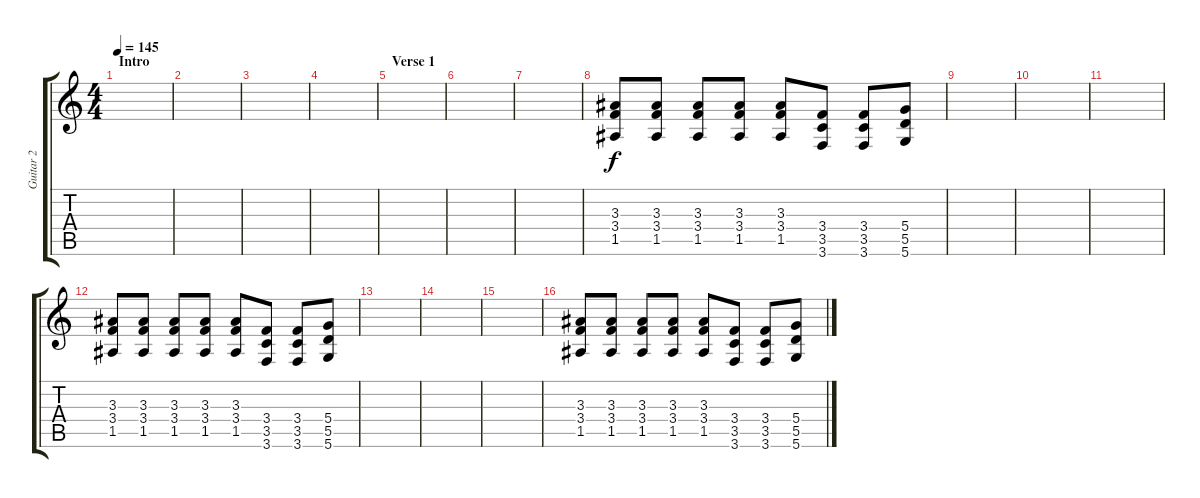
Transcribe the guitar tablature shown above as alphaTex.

\track ("Guitar 2" "Guitar 2") {instrument distortionguitar}
\staff {score tabs}
\tuning (E4 B3 G3 D3 A2 D2) {hide}
\ts (4 4)
\section ("" "Intro")
\tempo 145
\clef g2
\ks c
|
|
|
|
\section ("" "Verse 1")
|
|
|
(3.3 3.4 1.5).8 (3.3 3.4 1.5).8 (3.3 3.4 1.5).8 (3.3 3.4 1.5).8 (3.3 3.4 1.5).8 (3.4 3.5 3.6).8 (3.4 3.5 3.6).8 (5.4 5.5 5.6).8 |
|
|
|
(3.3 3.4 1.5).8 (3.3 3.4 1.5).8 (3.3 3.4 1.5).8 (3.3 3.4 1.5).8 (3.3 3.4 1.5).8 (3.4 3.5 3.6).8 (3.4 3.5 3.6).8 (5.4 5.5 5.6).8 |
|
|
|
(3.3 3.4 1.5).8 (3.3 3.4 1.5).8 (3.3 3.4 1.5).8 (3.3 3.4 1.5).8 (3.3 3.4 1.5).8 (3.4 3.5 3.6).8 (3.4 3.5 3.6).8 (5.4 5.5 5.6).8
